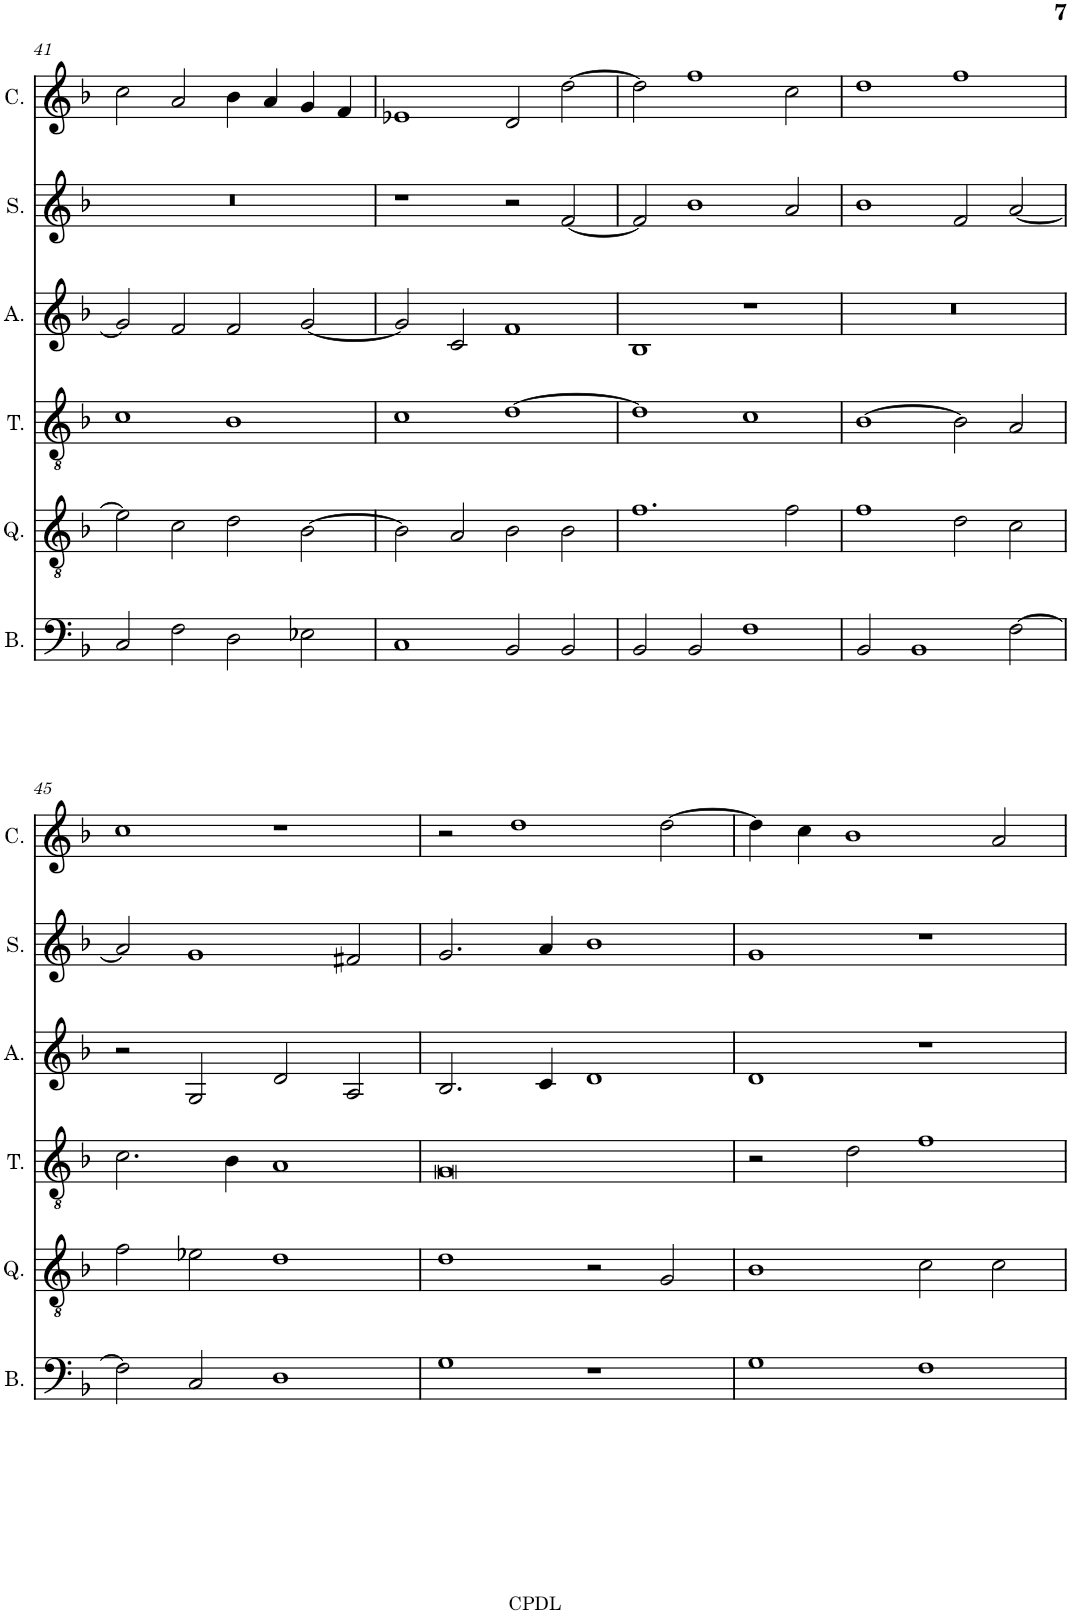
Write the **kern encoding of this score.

**kern	**kern	**kern	**kern	**kern	**kern
*part6	*part5	*part4	*part3	*part2	*part1
*staff6	*staff5	*staff4	*staff3	*staff2	*staff1
*I"Bassus	*I"Quintus	*I"Tenor	*I"Altus	*I"Sextus	*I"Cantus
*I'B.	*I'Q.	*I'T.	*I'A.	*I'S.	*I'C.
!!LO:PB:g=z
*clefF4	*clefGv2	*clefGv2	*clefG2	*clefG2	*clefG2
*k[b-]	*k[b-]	*k[b-]	*k[b-]	*k[b-]	*k[b-]
*F:	*F:	*F:	*F:	*F:	*F:
*M4/2	*M4/2	*M4/2	*M4/2	*M4/2	*M4/2
=41	=41	=41	=41	=41	=41
2C/	2e-\]	1c	2g/]	0r	2cc\
2F\	2c\	.	2f/	.	2a/
2D\	2d\	1B-	2f/	.	4b-\
.	.	.	.	.	4a/
2E-X\	[2B-\	.	[2g/	.	4g/
.	.	.	.	.	4f/
=42	=42	=42	=42	=42	=42
1C	2B-\]	1c	2g/]	1r	1e-X
.	2A/	.	2c/	.	.
2BB-/	2B-\	[1d	1f	2r	2d/
2BB-/	2B-\	.	.	[2f/	[2dd\
=43	=43	=43	=43	=43	=43
2BB-/	1.f	1d]	1B-	2f/]	2dd\]
2BB-/	.	.	.	1b-	1ff
1F	.	1c	1r	.	.
.	2f\	.	.	2a/	2cc\
=44	=44	=44	=44	=44	=44
2BB-/	1f	[1B-	0r	1b-	1dd
1BB-	.	.	.	.	.
.	2d\	2B-\]	.	2f/	1ff
[2F\	2c\	2A/	.	[2a/	.
!!LO:LB:g=z
=45	=45	=45	=45	=45	=45
2F\]	2f\	2.c\	2r	2a/]	1cc
2C/	2e-X\	.	2G/	1g	.
.	.	4B-\	.	.	.
1D	1d	1A	2d/	.	1r
.	.	.	2A/	2f#X/	.
=46	=46	=46	=46	=46	=46
1G	1d	0G	2.B-/	2.g/	2r
.	.	.	.	.	1dd
.	.	.	4c/	4a/	.
1r	2r	.	1d	1b-	.
.	2G/	.	.	.	[2dd\
=47	=47	=47	=47	=47	=47
1G	1B-	2r	1d	1g	4dd\]
.	.	.	.	.	4cc\
.	.	2d\	.	.	1b-
1F	2c\	1f	1r	1r	.
.	2c\	.	.	.	2a/
=	=	=	=	=	=
*-	*-	*-	*-	*-	*-
